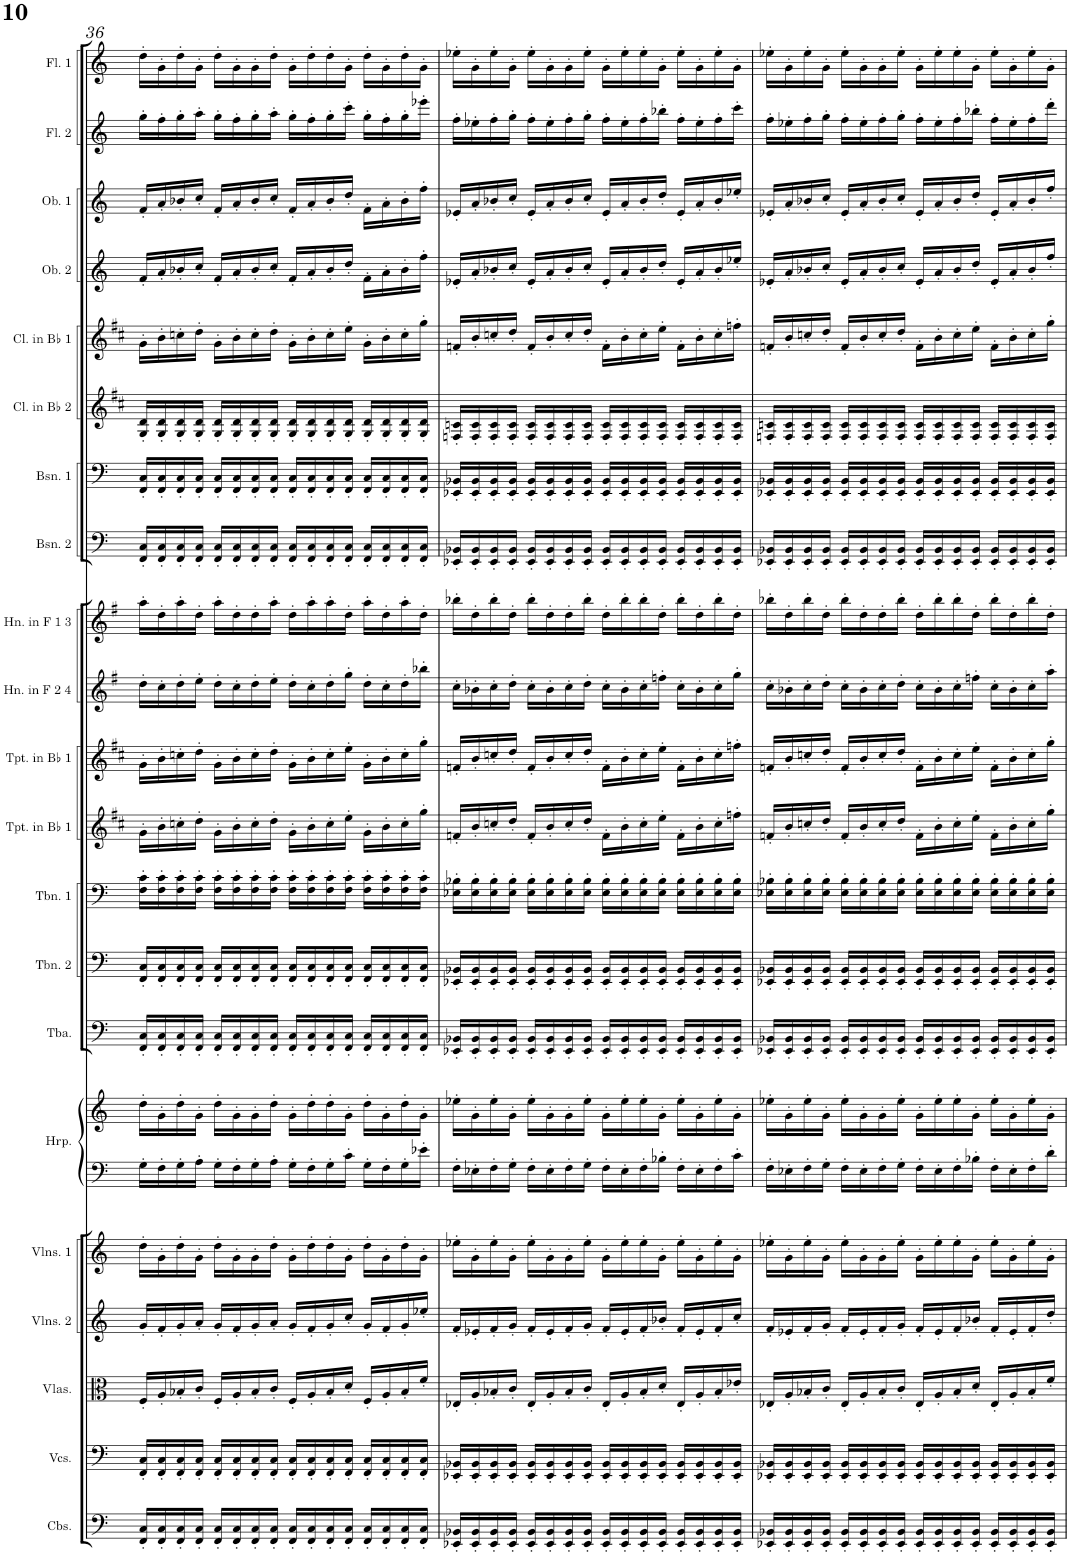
**kern	**kern	**kern	**kern	**kern	**kern	**kern	**kern	**kern	**kern	**kern	**kern	**kern	**kern	**kern	**kern	**kern	**kern	**kern	**kern	**kern	**kern
*part21	*part20	*part19	*part18	*part17	*part16	*part16	*part15	*part14	*part13	*part12	*part11	*part10	*part9	*part8	*part7	*part6	*part5	*part4	*part3	*part2	*part1
*staff22	*staff21	*staff20	*staff19	*staff18	*staff17	*staff16	*staff15	*staff14	*staff13	*staff12	*staff11	*staff10	*staff9	*staff8	*staff7	*staff6	*staff5	*staff4	*staff3	*staff2	*staff1
*I"Contrabasses	*I"Violoncellos	*I"Violas	*I"Violins 2	*I"Violins 1	*I"Harp	*	*I"Tuba	*I"Trombone 2	*I"Trombone 1	*I"Trumpet in Bb 1	*I"Trumpet in Bb 1	*I"Horn in F 2 &amp; 4	*I"Horn in F 1 &amp; 3	*I"Bassoon 2	*I"Bassoon 1	*I"Clarinet in Bb 2	*I"Clarinet in Bb 1	*I"Oboe 2	*I"Oboe 1	*I"Flute 2	*I"Flute 1
*I'Cbs.	*I'Vcs.	*I'Vlas.	*I'Vlns. 2	*I'Vlns. 1	*I'Hrp.	*	*I'Tba.	*I'Tbn. 2	*I'Tbn. 1	*I'Tpt. in Bb 1	*I'Tpt. in Bb 1	*I'Hn. in F 2 4	*I'Hn. in F 1 3	*I'Bsn. 2	*I'Bsn. 1	*I'Cl. in Bb 2	*I'Cl. in Bb 1	*I'Ob. 2	*I'Ob. 1	*I'Fl. 2	*I'Fl. 1
!!LO:PB:g=z
*clefF4	*clefF4	*clefC3	*clefG2	*clefG2	*clefF4	*clefG2	*clefF4	*clefF4	*clefF4	*clefG2	*clefG2	*clefG2	*clefG2	*clefF4	*clefF4	*clefG2	*clefG2	*clefG2	*clefG2	*clefG2	*clefG2
*Trd7c12	*	*	*	*	*	*	*	*	*	*Trd1c2	*Trd1c2	*Trd4c7	*Trd4c7	*	*	*Trd1c2	*Trd1c2	*	*	*	*
*k[]	*k[]	*k[]	*k[]	*k[]	*k[]	*k[]	*k[]	*k[]	*k[]	*k[f#c#]	*k[f#c#]	*k[f#]	*k[f#]	*k[]	*k[]	*k[f#c#]	*k[f#c#]	*k[]	*k[]	*k[]	*k[]
*M4/4	*M4/4	*M4/4	*M4/4	*M4/4	*M4/4	*M4/4	*M4/4	*M4/4	*M4/4	*M4/4	*M4/4	*M4/4	*M4/4	*M4/4	*M4/4	*M4/4	*M4/4	*M4/4	*M4/4	*M4/4	*M4/4
=36	=36	=36	=36	=36	=36	=36	=36	=36	=36	=36	=36	=36	=36	=36	=36	=36	=36	=36	=36	=36	=36
16FF/' 16C/'LL	16FF/' 16C/'LL	16F'/LL	16g'/LL	16dd'\LL	16G'\LL	16dd'\LL	16FF/' 16C/'LL	16FF/' 16C/'LL	16F\' 16c\'LL	16g'\LL	16g'\LL	16dd'\LL	16aa'\LL	16FF/' 16C/'LL	16FF/' 16C/'LL	16G/' 16d/'LL	16g'\LL	16f'/LL	16f'/LL	16gg'\LL	16dd'\LL
16FF/' 16C/'	16FF/' 16C/'	16A'/	16f'/	16g'\	16F'\	16g'\	16FF/' 16C/'	16FF/' 16C/'	16F\' 16c\'	16b'\	16b'\	16cc'\	16dd'\	16FF/' 16C/'	16FF/' 16C/'	16G/' 16d/'	16b'\	16a'/	16a'/	16ff'\	16g'\
16FF/' 16C/'	16FF/' 16C/'	16B-X'/	16g'/	16dd'\	16G'\	16dd'\	16FF/' 16C/'	16FF/' 16C/'	16F\' 16c\'	16ccn'\	16ccn'\	16dd'\	16aa'\	16FF/' 16C/'	16FF/' 16C/'	16G/' 16d/'	16ccn'\	16b-X'/	16b-X'/	16gg'\	16dd'\
16FF/' 16C/'JJ	16FF/' 16C/'JJ	16c'/JJ	16a'/JJ	16g'\JJ	16A'\JJ	16g'\JJ	16FF/' 16C/'JJ	16FF/' 16C/'JJ	16F\' 16c\'JJ	16dd'\JJ	16dd'\JJ	16ee'\JJ	16dd'\JJ	16FF/' 16C/'JJ	16FF/' 16C/'JJ	16G/' 16d/'JJ	16dd'\JJ	16cc'/JJ	16cc'/JJ	16aa'\JJ	16g'\JJ
16FF/' 16C/'LL	16FF/' 16C/'LL	16F'/LL	16g'/LL	16dd'\LL	16G'\LL	16dd'\LL	16FF/' 16C/'LL	16FF/' 16C/'LL	16F\' 16c\'LL	16g'\LL	16g'\LL	16dd'\LL	16aa'\LL	16FF/' 16C/'LL	16FF/' 16C/'LL	16G/' 16d/'LL	16g'\LL	16f'/LL	16f'/LL	16gg'\LL	16dd'\LL
16FF/' 16C/'	16FF/' 16C/'	16A'/	16f'/	16g'\	16F'\	16g'\	16FF/' 16C/'	16FF/' 16C/'	16F\' 16c\'	16b'\	16b'\	16cc'\	16dd'\	16FF/' 16C/'	16FF/' 16C/'	16G/' 16d/'	16b'\	16a'/	16a'/	16ff'\	16g'\
16FF/' 16C/'	16FF/' 16C/'	16B-'/	16g'/	16g'\	16G'\	16g'\	16FF/' 16C/'	16FF/' 16C/'	16F\' 16c\'	16cc'\	16cc'\	16dd'\	16dd'\	16FF/' 16C/'	16FF/' 16C/'	16G/' 16d/'	16cc'\	16b-'/	16b-'/	16gg'\	16g'\
16FF/' 16C/'JJ	16FF/' 16C/'JJ	16c'/JJ	16a'/JJ	16dd'\JJ	16A'\JJ	16dd'\JJ	16FF/' 16C/'JJ	16FF/' 16C/'JJ	16F\' 16c\'JJ	16dd'\JJ	16dd'\JJ	16ee'\JJ	16aa'\JJ	16FF/' 16C/'JJ	16FF/' 16C/'JJ	16G/' 16d/'JJ	16dd'\JJ	16cc'/JJ	16cc'/JJ	16aa'\JJ	16dd'\JJ
16FF/' 16C/'LL	16FF/' 16C/'LL	16F'/LL	16g'/LL	16g'\LL	16G'\LL	16g'\LL	16FF/' 16C/'LL	16FF/' 16C/'LL	16F\' 16c\'LL	16g'\LL	16g'\LL	16dd'\LL	16dd'\LL	16FF/' 16C/'LL	16FF/' 16C/'LL	16G/' 16d/'LL	16g'\LL	16f'/LL	16f'/LL	16gg'\LL	16g'\LL
16FF/' 16C/'	16FF/' 16C/'	16A'/	16f'/	16dd'\	16F'\	16dd'\	16FF/' 16C/'	16FF/' 16C/'	16F\' 16c\'	16b'\	16b'\	16cc'\	16aa'\	16FF/' 16C/'	16FF/' 16C/'	16G/' 16d/'	16b'\	16a'/	16a'/	16ff'\	16dd'\
16FF/' 16C/'	16FF/' 16C/'	16B-'/	16g'/	16dd'\	16G'\	16dd'\	16FF/' 16C/'	16FF/' 16C/'	16F\' 16c\'	16cc'\	16cc'\	16dd'\	16aa'\	16FF/' 16C/'	16FF/' 16C/'	16G/' 16d/'	16cc'\	16b-'/	16b-'/	16gg'\	16dd'\
16FF/' 16C/'JJ	16FF/' 16C/'JJ	16d'/JJ	16cc'/JJ	16g'\JJ	16c'\JJ	16g'\JJ	16FF/' 16C/'JJ	16FF/' 16C/'JJ	16F\' 16c\'JJ	16ee'\JJ	16ee'\JJ	16gg'\JJ	16dd'\JJ	16FF/' 16C/'JJ	16FF/' 16C/'JJ	16G/' 16d/'JJ	16ee'\JJ	16dd'/JJ	16dd'/JJ	16ccc'\JJ	16g'\JJ
16FF/' 16C/'LL	16FF/' 16C/'LL	16F'/LL	16g'/LL	16dd'\LL	16G'\LL	16dd'\LL	16FF/' 16C/'LL	16FF/' 16C/'LL	16F\' 16c\'LL	16g'\LL	16g'\LL	16dd'\LL	16aa'\LL	16FF/' 16C/'LL	16FF/' 16C/'LL	16G/' 16d/'LL	16g'\LL	16f'\LL	16f'\LL	16gg'\LL	16dd'\LL
16FF/' 16C/'	16FF/' 16C/'	16A'/	16f'/	16g'\	16F'\	16g'\	16FF/' 16C/'	16FF/' 16C/'	16F\' 16c\'	16b'\	16b'\	16cc'\	16dd'\	16FF/' 16C/'	16FF/' 16C/'	16G/' 16d/'	16b'\	16a'\	16a'\	16ff'\	16g'\
16FF/' 16C/'	16FF/' 16C/'	16B-'/	16g'/	16dd'\	16G'\	16dd'\	16FF/' 16C/'	16FF/' 16C/'	16F\' 16c\'	16cc'\	16cc'\	16dd'\	16aa'\	16FF/' 16C/'	16FF/' 16C/'	16G/' 16d/'	16cc'\	16b-'\	16b-'\	16gg'\	16dd'\
16FF/' 16C/'JJ	16FF/' 16C/'JJ	16f'/JJ	16ee-X'/JJ	16g'\JJ	16e-X'\JJ	16g'\JJ	16FF/' 16C/'JJ	16FF/' 16C/'JJ	16F\' 16c\'JJ	16gg'\JJ	16gg'\JJ	16bb-X'\JJ	16dd'\JJ	16FF/' 16C/'JJ	16FF/' 16C/'JJ	16G/' 16d/'JJ	16gg'\JJ	16ff'\JJ	16ff'\JJ	16eee-X'\JJ	16g'\JJ
=37	=37	=37	=37	=37	=37	=37	=37	=37	=37	=37	=37	=37	=37	=37	=37	=37	=37	=37	=37	=37	=37
16EE-X/' 16BB-X/'LL	16EE-X/' 16BB-X/'LL	16E-X'/LL	16f'/LL	16ee-X'\LL	16F'\LL	16ee-X'\LL	16EE-X/' 16BB-X/'LL	16EE-X/' 16BB-X/'LL	16E-X\' 16B-X\'LL	16fn'/LL	16fn'/LL	16cc'\LL	16bb-X'\LL	16EE-X/' 16BB-X/'LL	16EE-X/' 16BB-X/'LL	16Fn/' 16cn/'LL	16fn'/LL	16e-X'/LL	16e-X'/LL	16ff'\LL	16ee-X'\LL
16EE-/' 16BB-/'	16EE-/' 16BB-/'	16A'/	16e-X'/	16g'\	16E-X'\	16g'\	16EE-/' 16BB-/'	16EE-/' 16BB-/'	16E-\' 16B-\'	16b'/	16b'/	16b-X'\	16dd'\	16EE-/' 16BB-/'	16EE-/' 16BB-/'	16F/' 16c/'	16b'/	16a'/	16a'/	16ee-X'\	16g'\
16EE-/' 16BB-/'	16EE-/' 16BB-/'	16B-X'/	16f'/	16ee-'\	16F'\	16ee-'\	16EE-/' 16BB-/'	16EE-/' 16BB-/'	16E-\' 16B-\'	16ccn'/	16ccn'/	16cc'\	16bb-'\	16EE-/' 16BB-/'	16EE-/' 16BB-/'	16F/' 16c/'	16ccn'/	16b-X'/	16b-X'/	16ff'\	16ee-'\
16EE-/' 16BB-/'JJ	16EE-/' 16BB-/'JJ	16c'/JJ	16g'/JJ	16g'\JJ	16G'\JJ	16g'\JJ	16EE-/' 16BB-/'JJ	16EE-/' 16BB-/'JJ	16E-\' 16B-\'JJ	16dd'/JJ	16dd'/JJ	16dd'\JJ	16dd'\JJ	16EE-/' 16BB-/'JJ	16EE-/' 16BB-/'JJ	16F/' 16c/'JJ	16dd'/JJ	16cc'/JJ	16cc'/JJ	16gg'\JJ	16g'\JJ
16EE-/' 16BB-/'LL	16EE-/' 16BB-/'LL	16E-'/LL	16f'/LL	16ee-'\LL	16F'\LL	16ee-'\LL	16EE-/' 16BB-/'LL	16EE-/' 16BB-/'LL	16E-\' 16B-\'LL	16f'/LL	16f'/LL	16cc'\LL	16bb-'\LL	16EE-/' 16BB-/'LL	16EE-/' 16BB-/'LL	16F/' 16c/'LL	16f'/LL	16e-'/LL	16e-'/LL	16ff'\LL	16ee-'\LL
16EE-/' 16BB-/'	16EE-/' 16BB-/'	16A'/	16e-'/	16g'\	16E-'\	16g'\	16EE-/' 16BB-/'	16EE-/' 16BB-/'	16E-\' 16B-\'	16b'/	16b'/	16b-'\	16dd'\	16EE-/' 16BB-/'	16EE-/' 16BB-/'	16F/' 16c/'	16b'/	16a'/	16a'/	16ee-'\	16g'\
16EE-/' 16BB-/'	16EE-/' 16BB-/'	16B-'/	16f'/	16g'\	16F'\	16g'\	16EE-/' 16BB-/'	16EE-/' 16BB-/'	16E-\' 16B-\'	16cc'/	16cc'/	16cc'\	16dd'\	16EE-/' 16BB-/'	16EE-/' 16BB-/'	16F/' 16c/'	16cc'/	16b-'/	16b-'/	16ff'\	16g'\
16EE-/' 16BB-/'JJ	16EE-/' 16BB-/'JJ	16c'/JJ	16g'/JJ	16ee-'\JJ	16G'\JJ	16ee-'\JJ	16EE-/' 16BB-/'JJ	16EE-/' 16BB-/'JJ	16E-\' 16B-\'JJ	16dd'/JJ	16dd'/JJ	16dd'\JJ	16bb-'\JJ	16EE-/' 16BB-/'JJ	16EE-/' 16BB-/'JJ	16F/' 16c/'JJ	16dd'/JJ	16cc'/JJ	16cc'/JJ	16gg'\JJ	16ee-'\JJ
16EE-/' 16BB-/'LL	16EE-/' 16BB-/'LL	16E-'/LL	16f'/LL	16g'\LL	16F'\LL	16g'\LL	16EE-/' 16BB-/'LL	16EE-/' 16BB-/'LL	16E-\' 16B-\'LL	16f'\LL	16f'\LL	16cc'\LL	16dd'\LL	16EE-/' 16BB-/'LL	16EE-/' 16BB-/'LL	16F/' 16c/'LL	16f'\LL	16e-'/LL	16e-'/LL	16ff'\LL	16g'\LL
16EE-/' 16BB-/'	16EE-/' 16BB-/'	16A'/	16e-'/	16ee-'\	16E-'\	16ee-'\	16EE-/' 16BB-/'	16EE-/' 16BB-/'	16E-\' 16B-\'	16b'\	16b'\	16b-'\	16bb-'\	16EE-/' 16BB-/'	16EE-/' 16BB-/'	16F/' 16c/'	16b'\	16a'/	16a'/	16ee-'\	16ee-'\
16EE-/' 16BB-/'	16EE-/' 16BB-/'	16B-'/	16f'/	16ee-'\	16F'\	16ee-'\	16EE-/' 16BB-/'	16EE-/' 16BB-/'	16E-\' 16B-\'	16cc'\	16cc'\	16cc'\	16bb-'\	16EE-/' 16BB-/'	16EE-/' 16BB-/'	16F/' 16c/'	16cc'\	16b-'/	16b-'/	16ff'\	16ee-'\
16EE-/' 16BB-/'JJ	16EE-/' 16BB-/'JJ	16d'/JJ	16b-X'/JJ	16g'\JJ	16B-X'\JJ	16g'\JJ	16EE-/' 16BB-/'JJ	16EE-/' 16BB-/'JJ	16E-\' 16B-\'JJ	16ee'\JJ	16ee'\JJ	16ffn'\JJ	16dd'\JJ	16EE-/' 16BB-/'JJ	16EE-/' 16BB-/'JJ	16F/' 16c/'JJ	16ee'\JJ	16dd'/JJ	16dd'/JJ	16bb-X'\JJ	16g'\JJ
16EE-/' 16BB-/'LL	16EE-/' 16BB-/'LL	16E-'/LL	16f'/LL	16ee-'\LL	16F'\LL	16ee-'\LL	16EE-/' 16BB-/'LL	16EE-/' 16BB-/'LL	16E-\' 16B-\'LL	16f'\LL	16f'\LL	16cc'\LL	16bb-'\LL	16EE-/' 16BB-/'LL	16EE-/' 16BB-/'LL	16F/' 16c/'LL	16f'\LL	16e-'/LL	16e-'/LL	16ff'\LL	16ee-'\LL
16EE-/' 16BB-/'	16EE-/' 16BB-/'	16A'/	16e-'/	16g'\	16E-'\	16g'\	16EE-/' 16BB-/'	16EE-/' 16BB-/'	16E-\' 16B-\'	16b'\	16b'\	16b-'\	16dd'\	16EE-/' 16BB-/'	16EE-/' 16BB-/'	16F/' 16c/'	16b'\	16a'/	16a'/	16ee-'\	16g'\
16EE-/' 16BB-/'	16EE-/' 16BB-/'	16B-'/	16f'/	16ee-'\	16F'\	16ee-'\	16EE-/' 16BB-/'	16EE-/' 16BB-/'	16E-\' 16B-\'	16cc'\	16cc'\	16cc'\	16bb-'\	16EE-/' 16BB-/'	16EE-/' 16BB-/'	16F/' 16c/'	16cc'\	16b-'/	16b-'/	16ff'\	16ee-'\
16EE-/' 16BB-/'JJ	16EE-/' 16BB-/'JJ	16e-X'/JJ	16cc'/JJ	16g'\JJ	16c'\JJ	16g'\JJ	16EE-/' 16BB-/'JJ	16EE-/' 16BB-/'JJ	16E-\' 16B-\'JJ	16ffn'\JJ	16ffn'\JJ	16gg'\JJ	16dd'\JJ	16EE-/' 16BB-/'JJ	16EE-/' 16BB-/'JJ	16F/' 16c/'JJ	16ffn'\JJ	16ee-X'/JJ	16ee-X'/JJ	16ccc'\JJ	16g'\JJ
=38	=38	=38	=38	=38	=38	=38	=38	=38	=38	=38	=38	=38	=38	=38	=38	=38	=38	=38	=38	=38	=38
16EE-X/' 16BB-X/'LL	16EE-X/' 16BB-X/'LL	16E-X'/LL	16f'/LL	16ee-X'\LL	16F'\LL	16ee-X'\LL	16EE-X/' 16BB-X/'LL	16EE-X/' 16BB-X/'LL	16E-X\' 16B-X\'LL	16fn'/LL	16fn'/LL	16cc'\LL	16bb-X'\LL	16EE-X/' 16BB-X/'LL	16EE-X/' 16BB-X/'LL	16Fn/' 16cn/'LL	16fn'/LL	16e-X'/LL	16e-X'/LL	16ff'\LL	16ee-X'\LL
16EE-/' 16BB-/'	16EE-/' 16BB-/'	16A'/	16e-X'/	16g'\	16E-X'\	16g'\	16EE-/' 16BB-/'	16EE-/' 16BB-/'	16E-\' 16B-\'	16b'/	16b'/	16b-X'\	16dd'\	16EE-/' 16BB-/'	16EE-/' 16BB-/'	16F/' 16c/'	16b'/	16a'/	16a'/	16ee-X'\	16g'\
16EE-/' 16BB-/'	16EE-/' 16BB-/'	16B-X'/	16f'/	16ee-'\	16F'\	16ee-'\	16EE-/' 16BB-/'	16EE-/' 16BB-/'	16E-\' 16B-\'	16ccn'/	16ccn'/	16cc'\	16bb-'\	16EE-/' 16BB-/'	16EE-/' 16BB-/'	16F/' 16c/'	16ccn'/	16b-X'/	16b-X'/	16ff'\	16ee-'\
16EE-/' 16BB-/'JJ	16EE-/' 16BB-/'JJ	16c'/JJ	16g'/JJ	16g'\JJ	16G'\JJ	16g'\JJ	16EE-/' 16BB-/'JJ	16EE-/' 16BB-/'JJ	16E-\' 16B-\'JJ	16dd'/JJ	16dd'/JJ	16dd'\JJ	16dd'\JJ	16EE-/' 16BB-/'JJ	16EE-/' 16BB-/'JJ	16F/' 16c/'JJ	16dd'/JJ	16cc'/JJ	16cc'/JJ	16gg'\JJ	16g'\JJ
16EE-/' 16BB-/'LL	16EE-/' 16BB-/'LL	16E-'/LL	16f'/LL	16ee-'\LL	16F'\LL	16ee-'\LL	16EE-/' 16BB-/'LL	16EE-/' 16BB-/'LL	16E-\' 16B-\'LL	16f'/LL	16f'/LL	16cc'\LL	16bb-'\LL	16EE-/' 16BB-/'LL	16EE-/' 16BB-/'LL	16F/' 16c/'LL	16f'/LL	16e-'/LL	16e-'/LL	16ff'\LL	16ee-'\LL
16EE-/' 16BB-/'	16EE-/' 16BB-/'	16A'/	16e-'/	16g'\	16E-'\	16g'\	16EE-/' 16BB-/'	16EE-/' 16BB-/'	16E-\' 16B-\'	16b'/	16b'/	16b-'\	16dd'\	16EE-/' 16BB-/'	16EE-/' 16BB-/'	16F/' 16c/'	16b'/	16a'/	16a'/	16ee-'\	16g'\
16EE-/' 16BB-/'	16EE-/' 16BB-/'	16B-'/	16f'/	16g'\	16F'\	16g'\	16EE-/' 16BB-/'	16EE-/' 16BB-/'	16E-\' 16B-\'	16cc'/	16cc'/	16cc'\	16dd'\	16EE-/' 16BB-/'	16EE-/' 16BB-/'	16F/' 16c/'	16cc'/	16b-'/	16b-'/	16ff'\	16g'\
16EE-/' 16BB-/'JJ	16EE-/' 16BB-/'JJ	16c'/JJ	16g'/JJ	16ee-'\JJ	16G'\JJ	16ee-'\JJ	16EE-/' 16BB-/'JJ	16EE-/' 16BB-/'JJ	16E-\' 16B-\'JJ	16dd'/JJ	16dd'/JJ	16dd'\JJ	16bb-'\JJ	16EE-/' 16BB-/'JJ	16EE-/' 16BB-/'JJ	16F/' 16c/'JJ	16dd'/JJ	16cc'/JJ	16cc'/JJ	16gg'\JJ	16ee-'\JJ
16EE-/' 16BB-/'LL	16EE-/' 16BB-/'LL	16E-'/LL	16f'/LL	16g'\LL	16F'\LL	16g'\LL	16EE-/' 16BB-/'LL	16EE-/' 16BB-/'LL	16E-\' 16B-\'LL	16f'\LL	16f'\LL	16cc'\LL	16dd'\LL	16EE-/' 16BB-/'LL	16EE-/' 16BB-/'LL	16F/' 16c/'LL	16f'\LL	16e-'/LL	16e-'/LL	16ff'\LL	16g'\LL
16EE-/' 16BB-/'	16EE-/' 16BB-/'	16A'/	16e-'/	16ee-'\	16E-'\	16ee-'\	16EE-/' 16BB-/'	16EE-/' 16BB-/'	16E-\' 16B-\'	16b'\	16b'\	16b-'\	16bb-'\	16EE-/' 16BB-/'	16EE-/' 16BB-/'	16F/' 16c/'	16b'\	16a'/	16a'/	16ee-'\	16ee-'\
16EE-/' 16BB-/'	16EE-/' 16BB-/'	16B-'/	16f'/	16ee-'\	16F'\	16ee-'\	16EE-/' 16BB-/'	16EE-/' 16BB-/'	16E-\' 16B-\'	16cc'\	16cc'\	16cc'\	16bb-'\	16EE-/' 16BB-/'	16EE-/' 16BB-/'	16F/' 16c/'	16cc'\	16b-'/	16b-'/	16ff'\	16ee-'\
16EE-/' 16BB-/'JJ	16EE-/' 16BB-/'JJ	16d'/JJ	16b-X'/JJ	16g'\JJ	16B-X'\JJ	16g'\JJ	16EE-/' 16BB-/'JJ	16EE-/' 16BB-/'JJ	16E-\' 16B-\'JJ	16ee'\JJ	16ee'\JJ	16ffn'\JJ	16dd'\JJ	16EE-/' 16BB-/'JJ	16EE-/' 16BB-/'JJ	16F/' 16c/'JJ	16ee'\JJ	16dd'/JJ	16dd'/JJ	16bb-X'\JJ	16g'\JJ
16EE-/' 16BB-/'LL	16EE-/' 16BB-/'LL	16E-'/LL	16f'/LL	16ee-'\LL	16F'\LL	16ee-'\LL	16EE-/' 16BB-/'LL	16EE-/' 16BB-/'LL	16E-\' 16B-\'LL	16f'\LL	16f'\LL	16cc'\LL	16bb-'\LL	16EE-/' 16BB-/'LL	16EE-/' 16BB-/'LL	16F/' 16c/'LL	16f'\LL	16e-'/LL	16e-'/LL	16ff'\LL	16ee-'\LL
16EE-/' 16BB-/'	16EE-/' 16BB-/'	16A'/	16e-'/	16g'\	16E-'\	16g'\	16EE-/' 16BB-/'	16EE-/' 16BB-/'	16E-\' 16B-\'	16b'\	16b'\	16b-'\	16dd'\	16EE-/' 16BB-/'	16EE-/' 16BB-/'	16F/' 16c/'	16b'\	16a'/	16a'/	16ee-'\	16g'\
16EE-/' 16BB-/'	16EE-/' 16BB-/'	16B-'/	16f'/	16ee-'\	16F'\	16ee-'\	16EE-/' 16BB-/'	16EE-/' 16BB-/'	16E-\' 16B-\'	16cc'\	16cc'\	16cc'\	16bb-'\	16EE-/' 16BB-/'	16EE-/' 16BB-/'	16F/' 16c/'	16cc'\	16b-'/	16b-'/	16ff'\	16ee-'\
16EE-/' 16BB-/'JJ	16EE-/' 16BB-/'JJ	16f'/JJ	16dd'/JJ	16g'\JJ	16d'\JJ	16g'\JJ	16EE-/' 16BB-/'JJ	16EE-/' 16BB-/'JJ	16E-\' 16B-\'JJ	16gg'\JJ	16gg'\JJ	16aa'\JJ	16dd'\JJ	16EE-/' 16BB-/'JJ	16EE-/' 16BB-/'JJ	16F/' 16c/'JJ	16gg'\JJ	16ff'/JJ	16ff'/JJ	16ddd'\JJ	16g'\JJ
=	=	=	=	=	=	=	=	=	=	=	=	=	=	=	=	=	=	=	=	=	=
*-	*-	*-	*-	*-	*-	*-	*-	*-	*-	*-	*-	*-	*-	*-	*-	*-	*-	*-	*-	*-	*-
